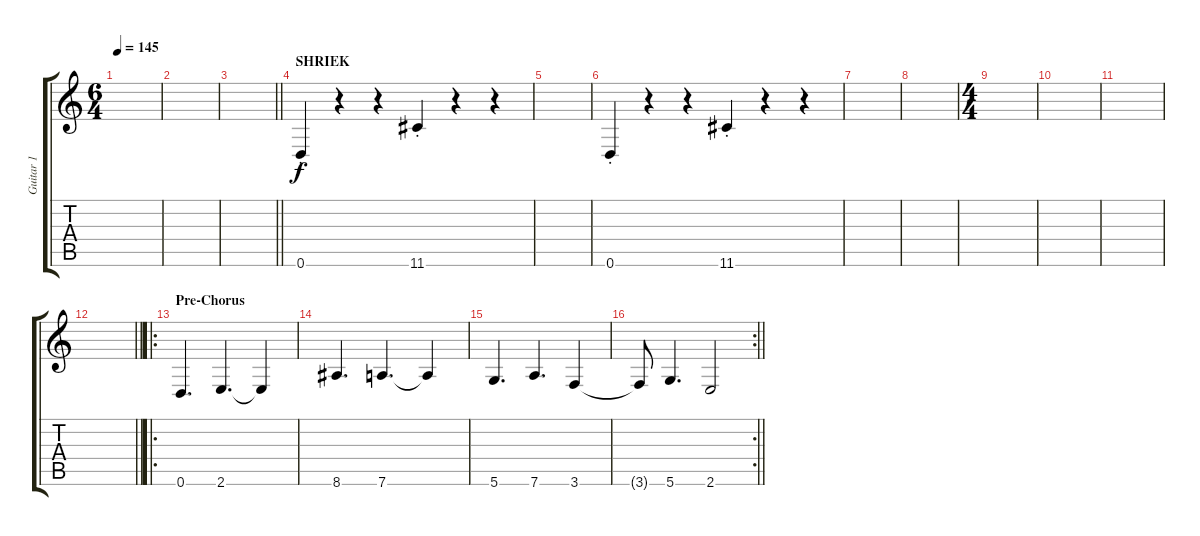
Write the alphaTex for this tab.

\track ("Guitar 1" "Guitar 1") {instrument overdrivenguitar}
\staff {score tabs}
\tuning (E4 B3 G3 D3 A2 D2) {hide}
\ts (6 4)
\tempo 145
\clef g2
\ks c
|
|
\barLineRight lightlight
|
\section ("" "SHRIEK")
0.6{st}.4 r.4 r.4 11.6{st}.4 r.4 r.4 |
|
0.6{st}.4 r.4 r.4 11.6{st}.4 r.4 r.4 |
|
|
\ts (4 4)
|
|
|
\barLineRight lightlight
|
\ro
\section ("" "Pre-Chorus")
0.6.4{d} 2.6.4{d} 2.6{t}.4 |
8.6.4{d} 7.6.4{d} 7.6{t}.4 |
5.6.4{d} 7.6.4{d} 3.6.4 |
\rc 2
\barLineRight lightlight
3.6{t}.8 5.6.4{d} 2.6.2
